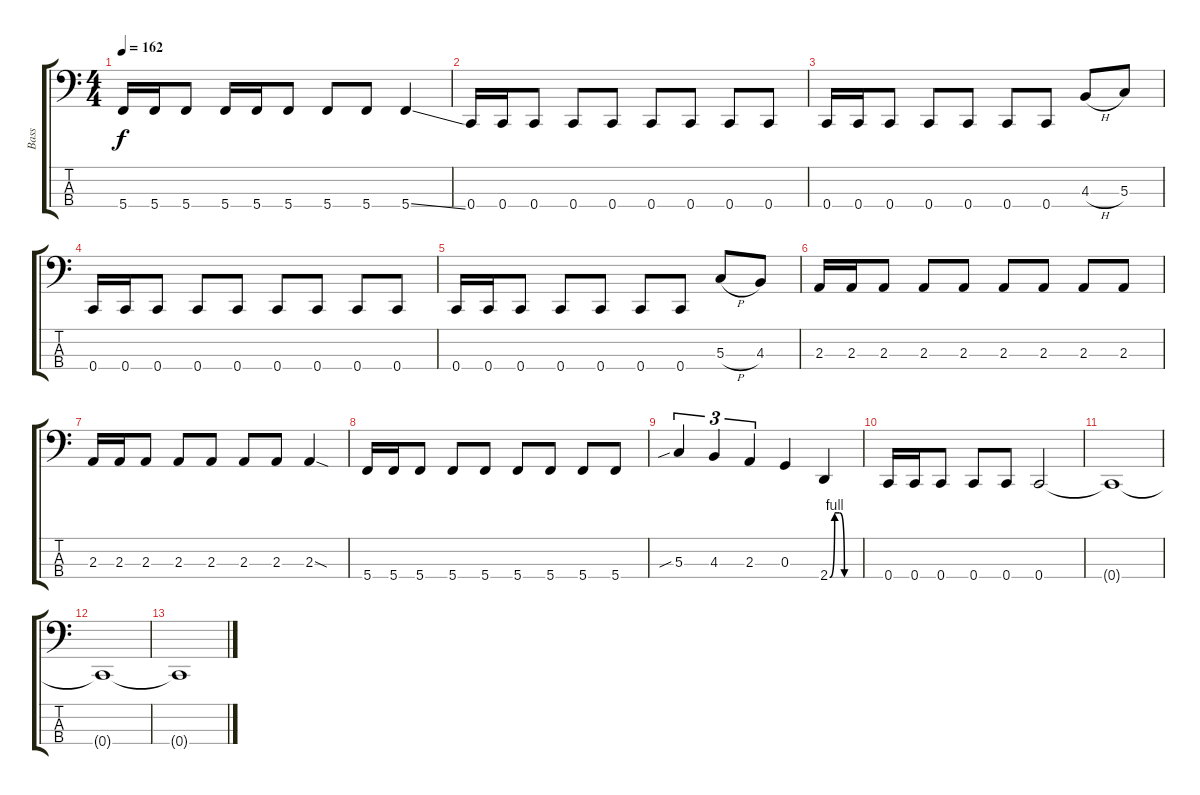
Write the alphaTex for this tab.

\track ("Bass" "Bass") {instrument electricbasspick}
\staff {score tabs}
\tuning (F2 C2 G1 C1) {hide}
\ts (4 4)
\tempo 162
\clef f4
\ks c
5.4.16{dy f} 5.4.16 5.4.8 5.4.16 5.4.16 5.4.8 5.4.8 5.4.8 5.4{ss}.4 |
0.4.16 0.4.16 0.4.8 0.4.8 0.4.8 0.4.8 0.4.8 0.4.8 0.4.8 |
0.4.16 0.4.16 0.4.8 0.4.8 0.4.8 0.4.8 0.4.8 4.3{h}.8 5.3.8 |
0.4.16 0.4.16 0.4.8 0.4.8 0.4.8 0.4.8 0.4.8 0.4.8 0.4.8 |
0.4.16 0.4.16 0.4.8 0.4.8 0.4.8 0.4.8 0.4.8 5.3{h}.8 4.3.8 |
2.3.16 2.3.16 2.3.8 2.3.8 2.3.8 2.3.8 2.3.8 2.3.8 2.3.8 |
2.3.16 2.3.16 2.3.8 2.3.8 2.3.8 2.3.8 2.3.8 2.3{sod}.4 |
5.4.16 5.4.16 5.4.8 5.4.8 5.4.8 5.4.8 5.4.8 5.4.8 5.4.8 |
5.3{sib}.4{tu (3 2)} 4.3.4{tu (3 2)} 2.3.4{tu (3 2)} 0.3.4 2.4{be (custom 0 0 10 4 20 4 30 0 60 0)}.4 |
0.4.16 0.4.16 0.4.8 0.4.8 0.4.8 0.4.2 |
0.4{t}.1 |
0.4{t}.1 |
0.4{t}.1
